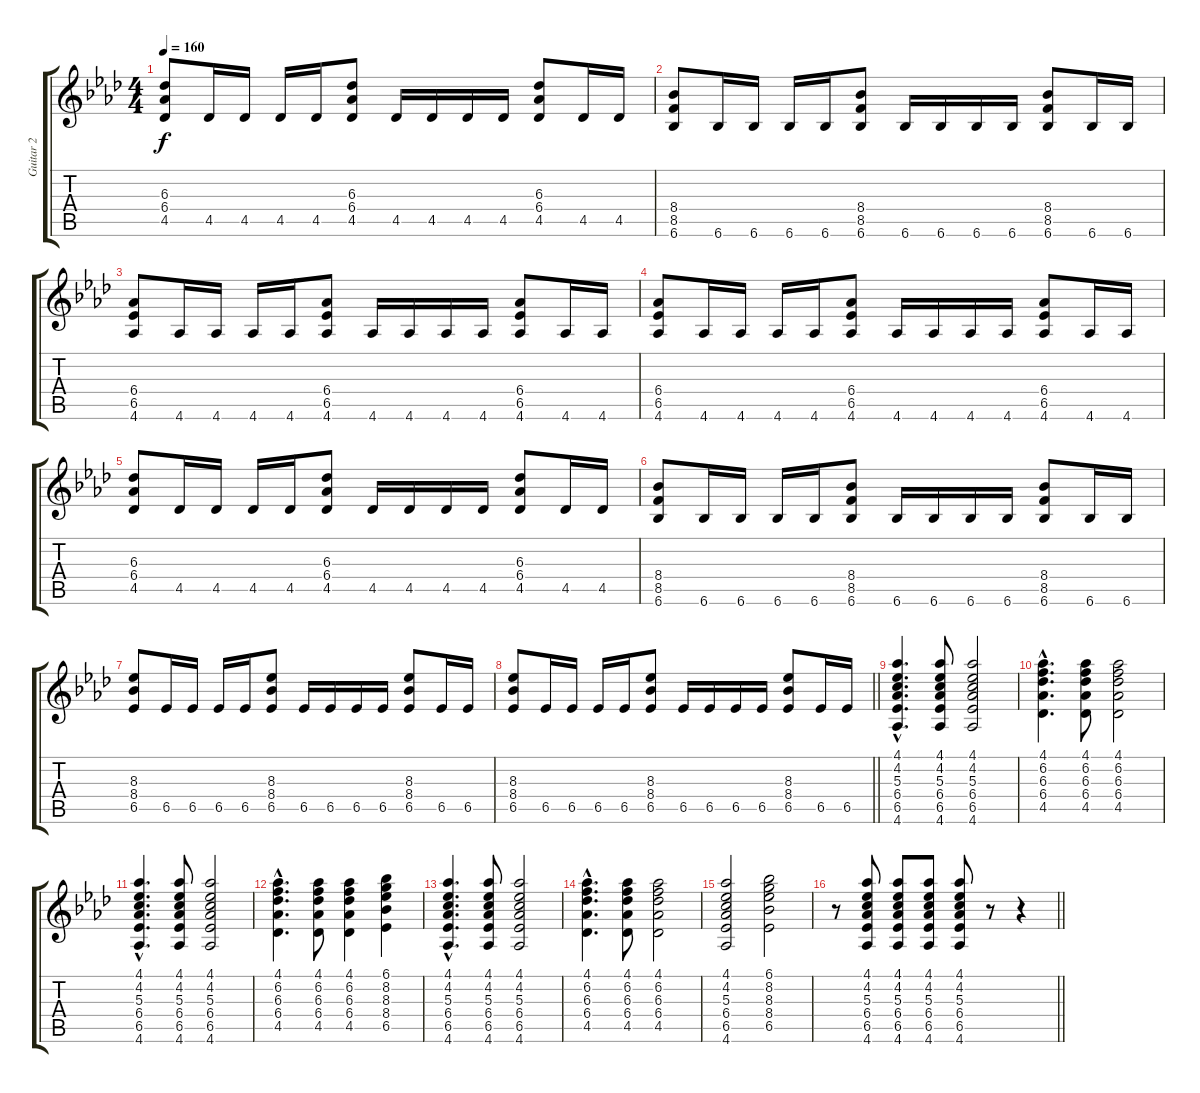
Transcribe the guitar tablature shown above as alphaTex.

\track ("Guitar 2" "Guitar 2") {instrument distortionguitar}
\staff {score tabs}
\tuning (E4 B3 G3 D3 A2 E2) {hide}
\ts (4 4)
\tempo 160
\clef g2
\ks ab
(6.3 6.4 4.5).8{dy f} 4.5.16 4.5.16 4.5.16 4.5.16 (6.3 6.4 4.5).8 4.5.16 4.5.16 4.5.16 4.5.16 (6.3 6.4 4.5).8 4.5.16 4.5.16 |
(8.4 8.5 6.6).8 6.6.16 6.6.16 6.6.16 6.6.16 (8.4 8.5 6.6).8 6.6.16 6.6.16 6.6.16 6.6.16 (8.4 8.5 6.6).8 6.6.16 6.6.16 |
(6.4 6.5 4.6).8 4.6.16 4.6.16 4.6.16 4.6.16 (6.4 6.5 4.6).8 4.6.16 4.6.16 4.6.16 4.6.16 (6.4 6.5 4.6).8 4.6.16 4.6.16 |
(6.4 6.5 4.6).8 4.6.16 4.6.16 4.6.16 4.6.16 (6.4 6.5 4.6).8 4.6.16 4.6.16 4.6.16 4.6.16 (6.4 6.5 4.6).8 4.6.16 4.6.16 |
(6.3 6.4 4.5).8 4.5.16 4.5.16 4.5.16 4.5.16 (6.3 6.4 4.5).8 4.5.16 4.5.16 4.5.16 4.5.16 (6.3 6.4 4.5).8 4.5.16 4.5.16 |
(8.4 8.5 6.6).8 6.6.16 6.6.16 6.6.16 6.6.16 (8.4 8.5 6.6).8 6.6.16 6.6.16 6.6.16 6.6.16 (8.4 8.5 6.6).8 6.6.16 6.6.16 |
(8.3 8.4 6.5).8 6.5.16 6.5.16 6.5.16 6.5.16 (8.3 8.4 6.5).8 6.5.16 6.5.16 6.5.16 6.5.16 (8.3 8.4 6.5).8 6.5.16 6.5.16 |
\barLineRight lightlight
(8.3 8.4 6.5).8 6.5.16 6.5.16 6.5.16 6.5.16 (8.3 8.4 6.5).8 6.5.16 6.5.16 6.5.16 6.5.16 (8.3 8.4 6.5).8 6.5.16 6.5.16 |
(4.1{hac} 4.2{hac} 5.3{hac} 6.4{hac} 6.5{hac} 4.6{hac}).4{d} (4.1 4.2 5.3 6.4 6.5 4.6).8 (4.1 4.2 5.3 6.4 6.5 4.6).2 |
(4.1{hac} 6.2{hac} 6.3{hac} 6.4{hac} 4.5{hac}).4{d} (4.1 6.2 6.3 6.4 4.5).8 (4.1 6.2 6.3 6.4 4.5).2 |
(4.1{hac} 4.2{hac} 5.3{hac} 6.4{hac} 6.5{hac} 4.6{hac}).4{d} (4.1 4.2 5.3 6.4 6.5 4.6).8 (4.1 4.2 5.3 6.4 6.5 4.6).2 |
(4.1{hac} 6.2{hac} 6.3{hac} 6.4{hac} 4.5{hac}).4{d} (4.1 6.2 6.3 6.4 4.5).8 (4.1 6.2 6.3 6.4 4.5).4 (6.1 8.2 8.3 8.4 6.5).4 |
(4.1{hac} 4.2{hac} 5.3{hac} 6.4{hac} 6.5{hac} 4.6{hac}).4{d} (4.1 4.2 5.3 6.4 6.5 4.6).8 (4.1 4.2 5.3 6.4 6.5 4.6).2 |
(4.1{hac} 6.2{hac} 6.3{hac} 6.4{hac} 4.5{hac}).4{d} (4.1 6.2 6.3 6.4 4.5).8 (4.1 6.2 6.3 6.4 4.5).2 |
(4.1 4.2 5.3 6.4 6.5 4.6).2 (6.1 8.2 8.3 8.4 6.5).2 |
\barLineRight lightlight
r.8 (4.1 4.2 5.3 6.4 6.5 4.6).8 (4.1 4.2 5.3 6.4 6.5 4.6).8 (4.1 4.2 5.3 6.4 6.5 4.6).8 (4.1 4.2 5.3 6.4 6.5 4.6).8 r.8 r.4
